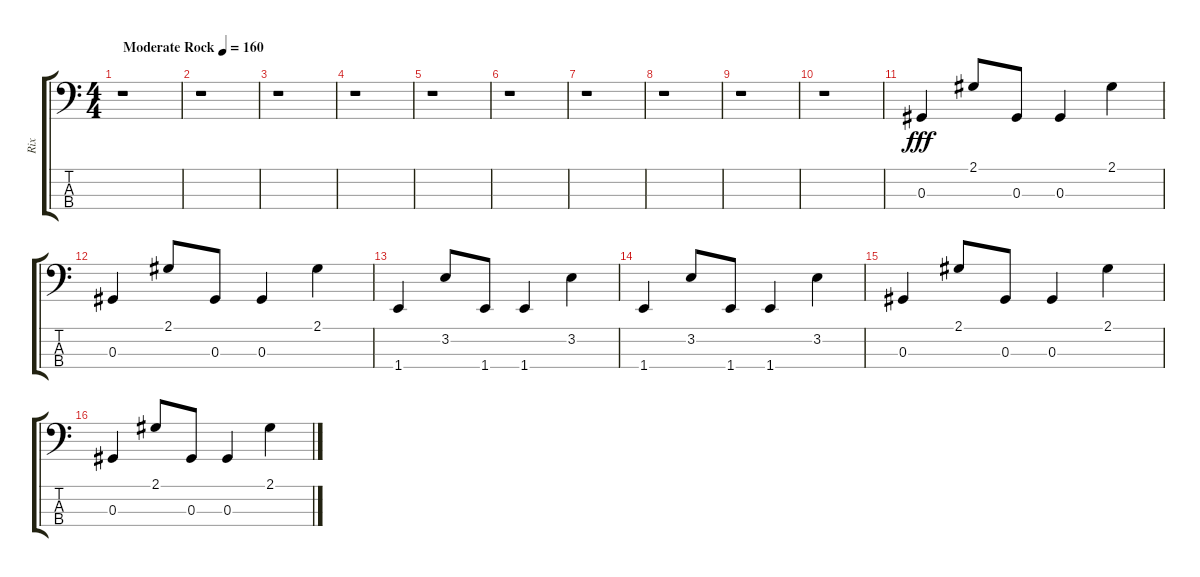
\track ("Rix" "Rix") {instrument electricbassfinger}
\staff {score tabs}
\tuning (Gb2 Db2 Ab1 Eb1) {hide}
\ts (4 4)
\tempo (160 "Moderate Rock")
\clef f4
\ks c
r.1{dy fff instrument electricbassfinger} |
r.1 |
r.1 |
r.1 |
r.1 |
r.1 |
r.1 |
r.1 |
r.1 |
r.1 |
0.3.4 2.1.8 0.3.8 0.3.4 2.1.4 |
0.3.4 2.1.8 0.3.8 0.3.4 2.1.4 |
1.4.4 3.2.8 1.4.8 1.4.4 3.2.4 |
1.4.4 3.2.8 1.4.8 1.4.4 3.2.4 |
0.3.4 2.1.8 0.3.8 0.3.4 2.1.4 |
0.3.4 2.1.8 0.3.8 0.3.4 2.1.4
